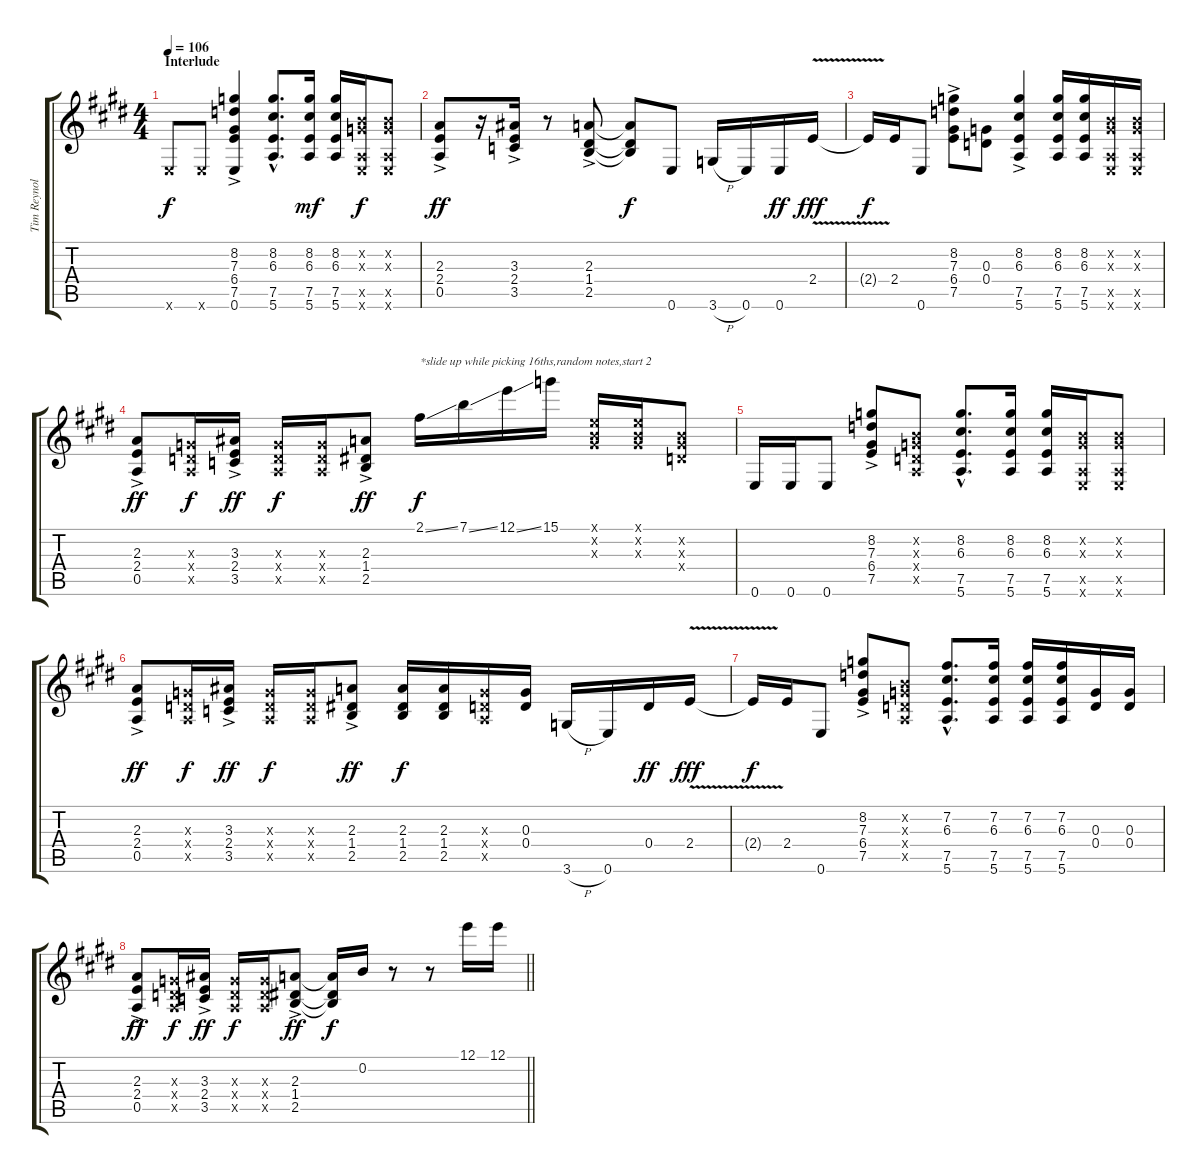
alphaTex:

\track ("Tim Reynolds" "Tim Reynol") {instrument acousticguitarsteel}
\staff {score tabs}
\tuning (E4 B3 G3 D3 A2 E2) {hide}
\ts (4 4)
\section ("" "Interlude")
\tempo 106
\clef g2
\ks e
0.6{x}.8{dy f} 0.6{x}.8 (8.2{ac} 7.3{ac} 6.4{ac} 7.5{ac} 0.6{ac}).4 (8.2{hac} 6.3{hac} 7.5{hac} 5.6{hac}).8{d} (8.2 6.3 7.5 5.6).16{dy mf} (8.2 6.3 7.5 5.6).16 (0.2{x} 0.3{x} 0.5{x} 0.6{x}).16{dy f} (0.2{x} 0.3{x} 0.5{x} 0.6{x}).8 |
(2.3{ac} 2.4{ac} 0.5{ac}).8{dy ff} r.16 (3.3{ac} 2.4{ac} 3.5{ac}).16 r.8 (2.3{ac} 1.4{ac} 2.5{ac}).8 (2.3{t} 1.4{t} 2.5{t}).8{dy f} 0.6.8 3.6{h}.16 0.6.16 0.6.16{dy ff} 2.4{v}.16{dy fff} |
2.4{t}.16{dy f} 2.4.16 0.6.8 (8.2{ac} 7.3{ac} 6.4{ac} 7.5{ac}).8 (0.3 0.4).8 (8.2{ac} 6.3{ac} 7.5{ac} 5.6{ac}).4 (8.2 6.3 7.5 5.6).16 (8.2 6.3 7.5 5.6).16 (0.2{x} 0.3{x} 0.5{x} 0.6{x}).16 (0.2{x} 0.3{x} 0.5{x} 0.6{x}).16 |
(2.3{ac} 2.4{ac} 0.5{ac}).8{dy ff} (0.3{x} 0.4{x} 0.5{x}).16{dy f} (3.3{ac} 2.4{ac} 3.5{ac}).16{dy ff} (0.3{x} 0.4{x} 0.5{x}).16{dy f} (0.3{x} 0.4{x} 0.5{x}).16 (2.3{ac} 1.4{ac} 2.5{ac}).8{dy ff} 2.1{ss}.16{txt "*slide up while picking 16ths,random notes,start 2" dy f} 7.1{ss}.16 12.1{ss}.16 15.1.16 (0.1{x} 0.2{x} 0.3{x}).16 (0.1{x} 0.2{x} 0.3{x}).16 (0.2{x} 0.3{x} 0.4{x}).8 |
0.6.16 0.6.16 0.6.8 (8.2{ac} 7.3{ac} 6.4{ac} 7.5{ac}).8 (0.2{x} 0.3{x} 0.4{x} 0.5{x}).8 (8.2{hac} 6.3{hac} 7.5{hac} 5.6{hac}).8{d} (8.2 6.3 7.5 5.6).16 (8.2 6.3 7.5 5.6).16 (0.2{x} 0.3{x} 0.5{x} 0.6{x}).16 (0.2{x} 0.3{x} 0.5{x} 0.6{x}).8 |
(2.3{ac} 2.4{ac} 0.5{ac}).8{dy ff} (0.3{x} 0.4{x} 0.5{x}).16{dy f} (3.3{ac} 2.4{ac} 3.5{ac}).16{dy ff} (0.3{x} 0.4{x} 0.5{x}).16{dy f} (0.3{x} 0.4{x} 0.5{x}).16 (2.3{ac} 1.4{ac} 2.5{ac}).8{dy ff} (2.3 1.4 2.5).16{dy f} (2.3 1.4 2.5).16 (0.3{x} 0.4{x} 0.5{x}).16 (0.3 0.4).16 3.6{h}.16 0.6.16 0.4.16{dy ff} 2.4{v}.16{dy fff} |
2.4{t}.16{dy f} 2.4.16 0.6.8 (8.2{ac} 7.3{ac} 6.4{ac} 7.5{ac}).8 (0.2{x} 0.3{x} 0.4{x} 0.5{x}).8 (7.2{hac} 6.3{hac} 7.5{hac} 5.6{hac}).8{d} (7.2 6.3 7.5 5.6).16 (7.2 6.3 7.5 5.6).16 (7.2 6.3 7.5 5.6).16 (0.3 0.4).16 (0.3 0.4).16 |
\barLineRight lightlight
(2.3{ac} 2.4{ac} 0.5{ac}).8{dy ff} (0.3{x} 0.4{x} 0.5{x}).16{dy f} (3.3{ac} 2.4{ac} 3.5{ac}).16{dy ff} (0.3{x} 0.4{x} 0.5{x}).16{dy f} (0.3{x} 0.4{x} 0.5{x}).16 (2.3{ac} 1.4{ac} 2.5{ac}).8{dy ff} (2.3{t} 1.4{t} 2.5{t}).16{dy f} 0.2.16 r.8 r.8 12.1.16 12.1.16
